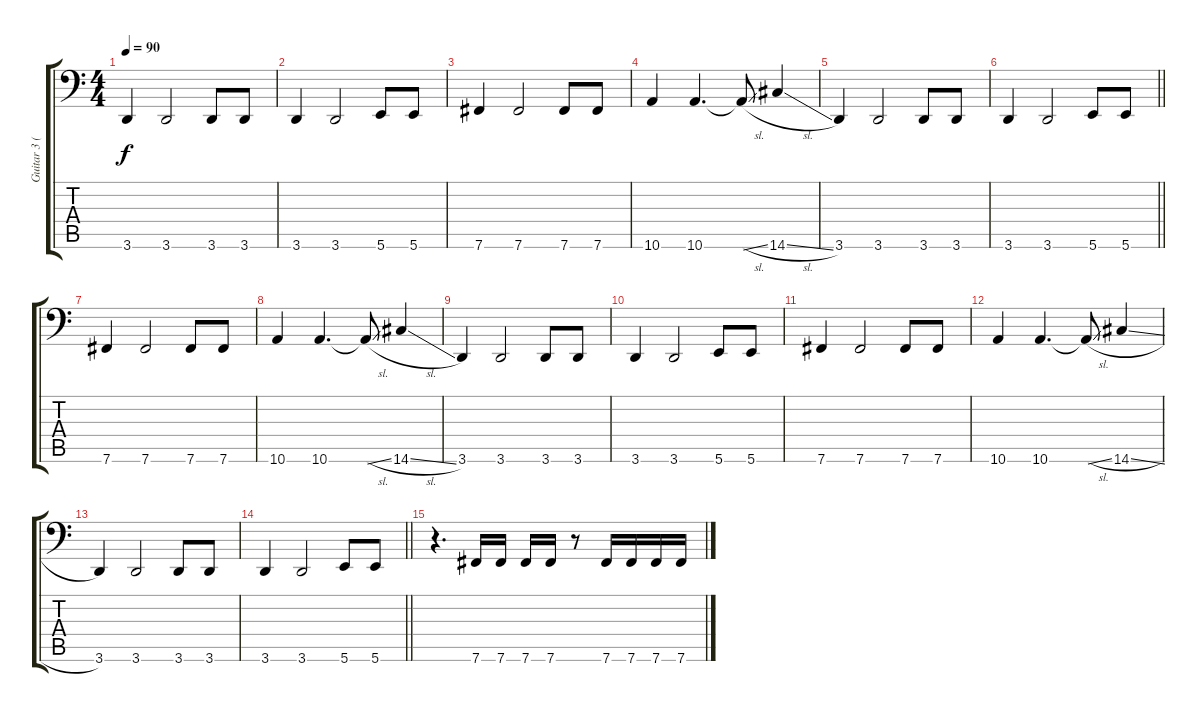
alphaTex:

\track ("Guitar 3 (Jon Dunn) Bass" "Guitar 3 (") {instrument electricbassfinger}
\staff {score tabs}
\tuning (Db3 Ab2 E2 B1 Gb1 B0) {hide}
\ts (4 4)
\tempo 90
\clef f4
\ks c
3.6.4{dy f} 3.6.2 3.6.8 3.6.8 |
3.6.4 3.6.2 5.6.8 5.6.8 |
7.6.4 7.6.2 7.6.8 7.6.8 |
10.6.4 10.6.4{d} 10.6{sl t}.8 14.6{sl}.4 |
3.6.4 3.6.2 3.6.8 3.6.8 |
\barLineRight lightlight
3.6.4 3.6.2 5.6.8 5.6.8 |
7.6.4 7.6.2 7.6.8 7.6.8 |
10.6.4 10.6.4{d} 10.6{sl t}.8 14.6{sl}.4 |
3.6.4 3.6.2 3.6.8 3.6.8 |
3.6.4 3.6.2 5.6.8 5.6.8 |
7.6.4 7.6.2 7.6.8 7.6.8 |
10.6.4 10.6.4{d} 10.6{sl t}.8 14.6{sl}.4 |
3.6.4 3.6.2 3.6.8 3.6.8 |
\barLineRight lightlight
3.6.4 3.6.2 5.6.8 5.6.8 |
r.4{d} 7.6.16 7.6.16 7.6.16 7.6.16 r.8 7.6.16 7.6.16 7.6.16 7.6.16
